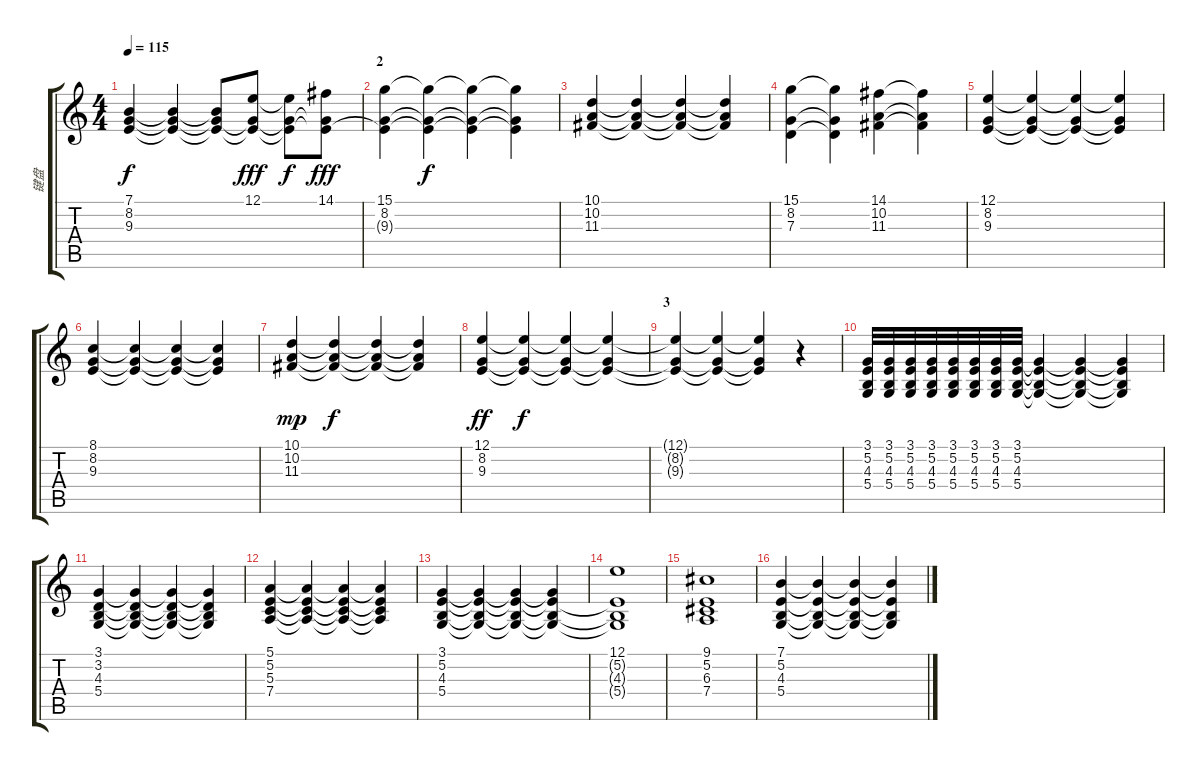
\track ("键盘" "键盘") {instrument synthstrings1}
\staff {score tabs}
\tuning (E4 B3 G3 D3 A2 E2) {hide}
\ts (4 4)
\tempo 115
\clef g2
\ks c
(7.1{t} 8.2{t} 9.3{t}).4{dy f} (7.1{t} 8.2{t} 9.3{t}).4 (7.1{t} 8.2{t} 9.3{t}).8 (12.1 8.2{t} 9.3{t}).8{dy fff} (12.1{t} 8.2{t} 9.3{t}).8{dy f} (14.1 8.2{t} 9.3{t}).8{dy fff} |
\section ("" "2")
(15.1 8.2 9.3{t}).4 (15.1{t} 8.2{t} 9.3{t}).4{dy f} (15.1{t} 8.2{t} 9.3{t}).4 (15.1{t} 8.2{t} 9.3{t}).4 |
(10.1 10.2 11.3).4 (10.1{t} 10.2{t} 11.3{t}).4 (10.1{t} 10.2{t} 11.3{t}).4 (10.1{t} 10.2{t} 11.3{t}).4 |
(15.1 8.2 7.3).4 (15.1{t} 8.2{t} 7.3{t}).4 (14.1 10.2 11.3).4 (14.1{t} 10.2{t} 11.3{t}).4 |
(12.1 8.2 9.3).4 (12.1{t} 8.2{t} 9.3{t}).4 (12.1{t} 8.2{t} 9.3{t}).4 (12.1{t} 8.2{t} 9.3{t}).4 |
(8.1 8.2 9.3).4 (8.1{t} 8.2{t} 9.3{t}).4 (8.1{t} 8.2{t} 9.3{t}).4 (8.1{t} 8.2{t} 9.3{t}).4 |
(10.1 10.2 11.3).4{dy mp} (10.1{t} 10.2{t} 11.3{t}).4{dy f} (10.1{t} 10.2{t} 11.3{t}).4 (10.1{t} 10.2{t} 11.3{t}).4 |
(12.1 8.2 9.3).4{dy ff} (12.1{t} 8.2{t} 9.3{t}).4{dy f} (12.1{t} 8.2{t} 9.3{t}).4 (12.1{t} 8.2{t} 9.3{t}).4 |
\section ("" "3")
(12.1{t} 8.2{t} 9.3{t}).4{volume 5} (12.1{t} 8.2{t} 9.3{t}).4{volume 5} (12.1{t} 8.2{t} 9.3{t}).4{volume 3} r.4 |
(3.1 5.2 4.3 5.4).32{volume 4} (3.1 5.2 4.3 5.4).32{volume 4} (3.1 5.2 4.3 5.4).32{volume 5} (3.1 5.2 4.3 5.4).32{volume 6} (3.1 5.2 4.3 5.4).32{volume 7} (3.1 5.2 4.3 5.4).32{volume 8} (3.1 5.2 4.3 5.4).32{volume 9} (3.1 5.2 4.3 5.4).32{volume 7 instrument synthstrings1} (3.1{t} 5.2{t} 4.3{t} 5.4{t}).4{volume 8} (3.1{t} 5.2{t} 4.3{t} 5.4{t}).4 (3.1{t} 5.2{t} 4.3{t} 5.4{t}).4 |
(3.1 3.2 4.3 5.4).4 (3.1{t} 3.2{t} 4.3{t} 5.4{t}).4 (3.1{t} 3.2{t} 4.3{t} 5.4{t}).4 (3.1{t} 3.2{t} 4.3{t} 5.4{t}).4 |
(5.1 5.2 5.3 7.4).4 (5.1{t} 5.2{t} 5.3{t} 7.4{t}).4 (5.1{t} 5.2{t} 5.3{t} 7.4{t}).4 (5.1{t} 5.2{t} 5.3{t} 7.4{t}).4 |
(3.1 5.2 4.3 5.4).4 (3.1{t} 5.2{t} 4.3{t} 5.4{t}).4 (3.1{t} 5.2{t} 4.3{t} 5.4{t}).4 (3.1{t} 5.2{t} 4.3{t} 5.4{t}).4 |
(12.1 5.2{t} 4.3{t} 5.4{t}).1 |
(9.1 5.2 6.3 7.4).1 |
(7.1 5.2 4.3 5.4).4 (7.1{t} 5.2{t} 4.3{t} 5.4{t}).4 (7.1{t} 5.2{t} 4.3{t} 5.4{t}).4 (7.1{t} 5.2{t} 4.3{t} 5.4{t}).4
